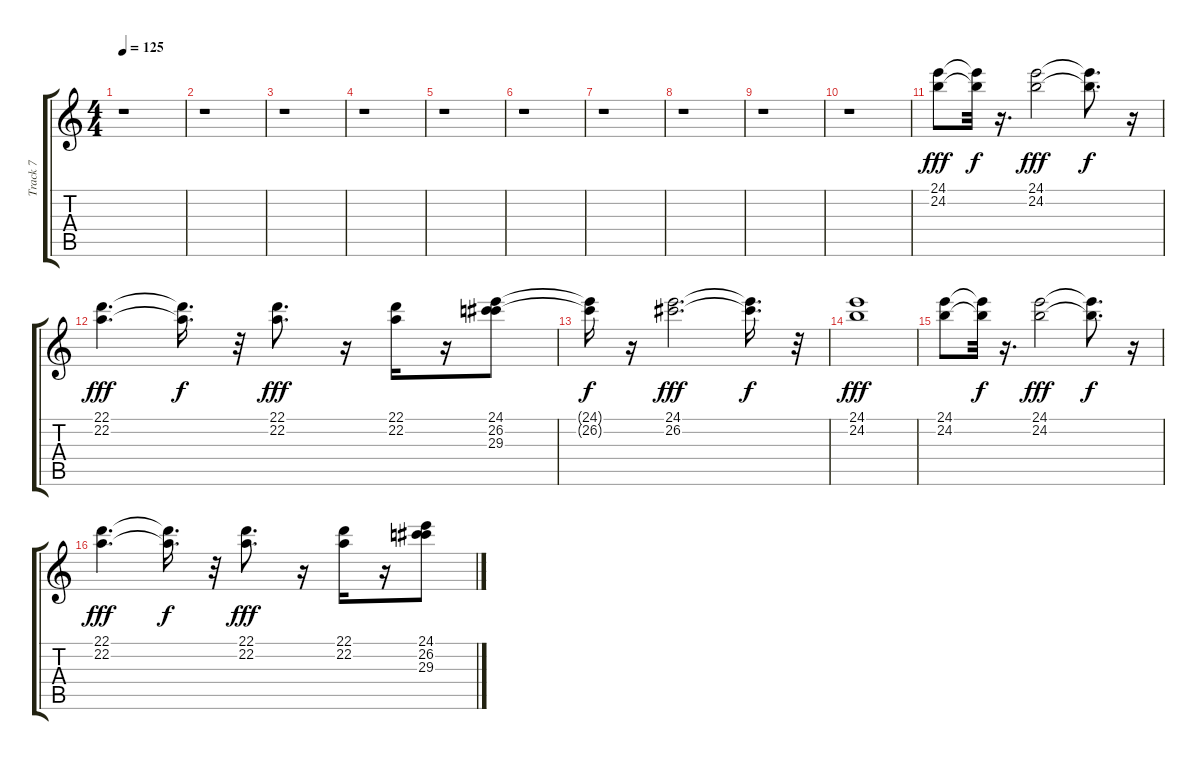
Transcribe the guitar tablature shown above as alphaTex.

\track ("Track 7" "Track 7") {instrument rockorgan}
\staff {score tabs}
\tuning (E4 B3 G3 D3 A2 E2) {hide}
\ts (4 4)
\tempo 125
\clef g2
\ks c
r.1{dy fff} |
r.1 |
r.1 |
r.1 |
r.1 |
r.1 |
r.1 |
r.1 |
r.1 |
r.1 |
(24.1 24.2).8 (24.1{t} 24.2{t}).32{dy f} r.16{d} (24.1 24.2).2{dy fff} (24.1{t} 24.2{t}).8{d dy f} r.16 |
(22.1 22.2).4{d dy fff} (22.1{t} 22.2{t}).16{d dy f} r.32 (22.1 22.2).8{d dy fff} r.16 (22.1 22.2).16 r.16 (24.1 26.2 29.3).8 |
(24.1{t} 26.2{t}).16{dy f} r.16 (24.1 26.2).2{d dy fff} (24.1{t} 26.2{t}).16{d dy f} r.32 |
(24.1 24.2).1{dy fff} |
(24.1 24.2).8 (24.1{t} 24.2{t}).32{dy f} r.16{d} (24.1 24.2).2{dy fff} (24.1{t} 24.2{t}).8{d dy f} r.16 |
(22.1 22.2).4{d dy fff} (22.1{t} 22.2{t}).16{d dy f} r.32 (22.1 22.2).8{d dy fff} r.16 (22.1 22.2).16 r.16 (24.1 26.2 29.3).8
